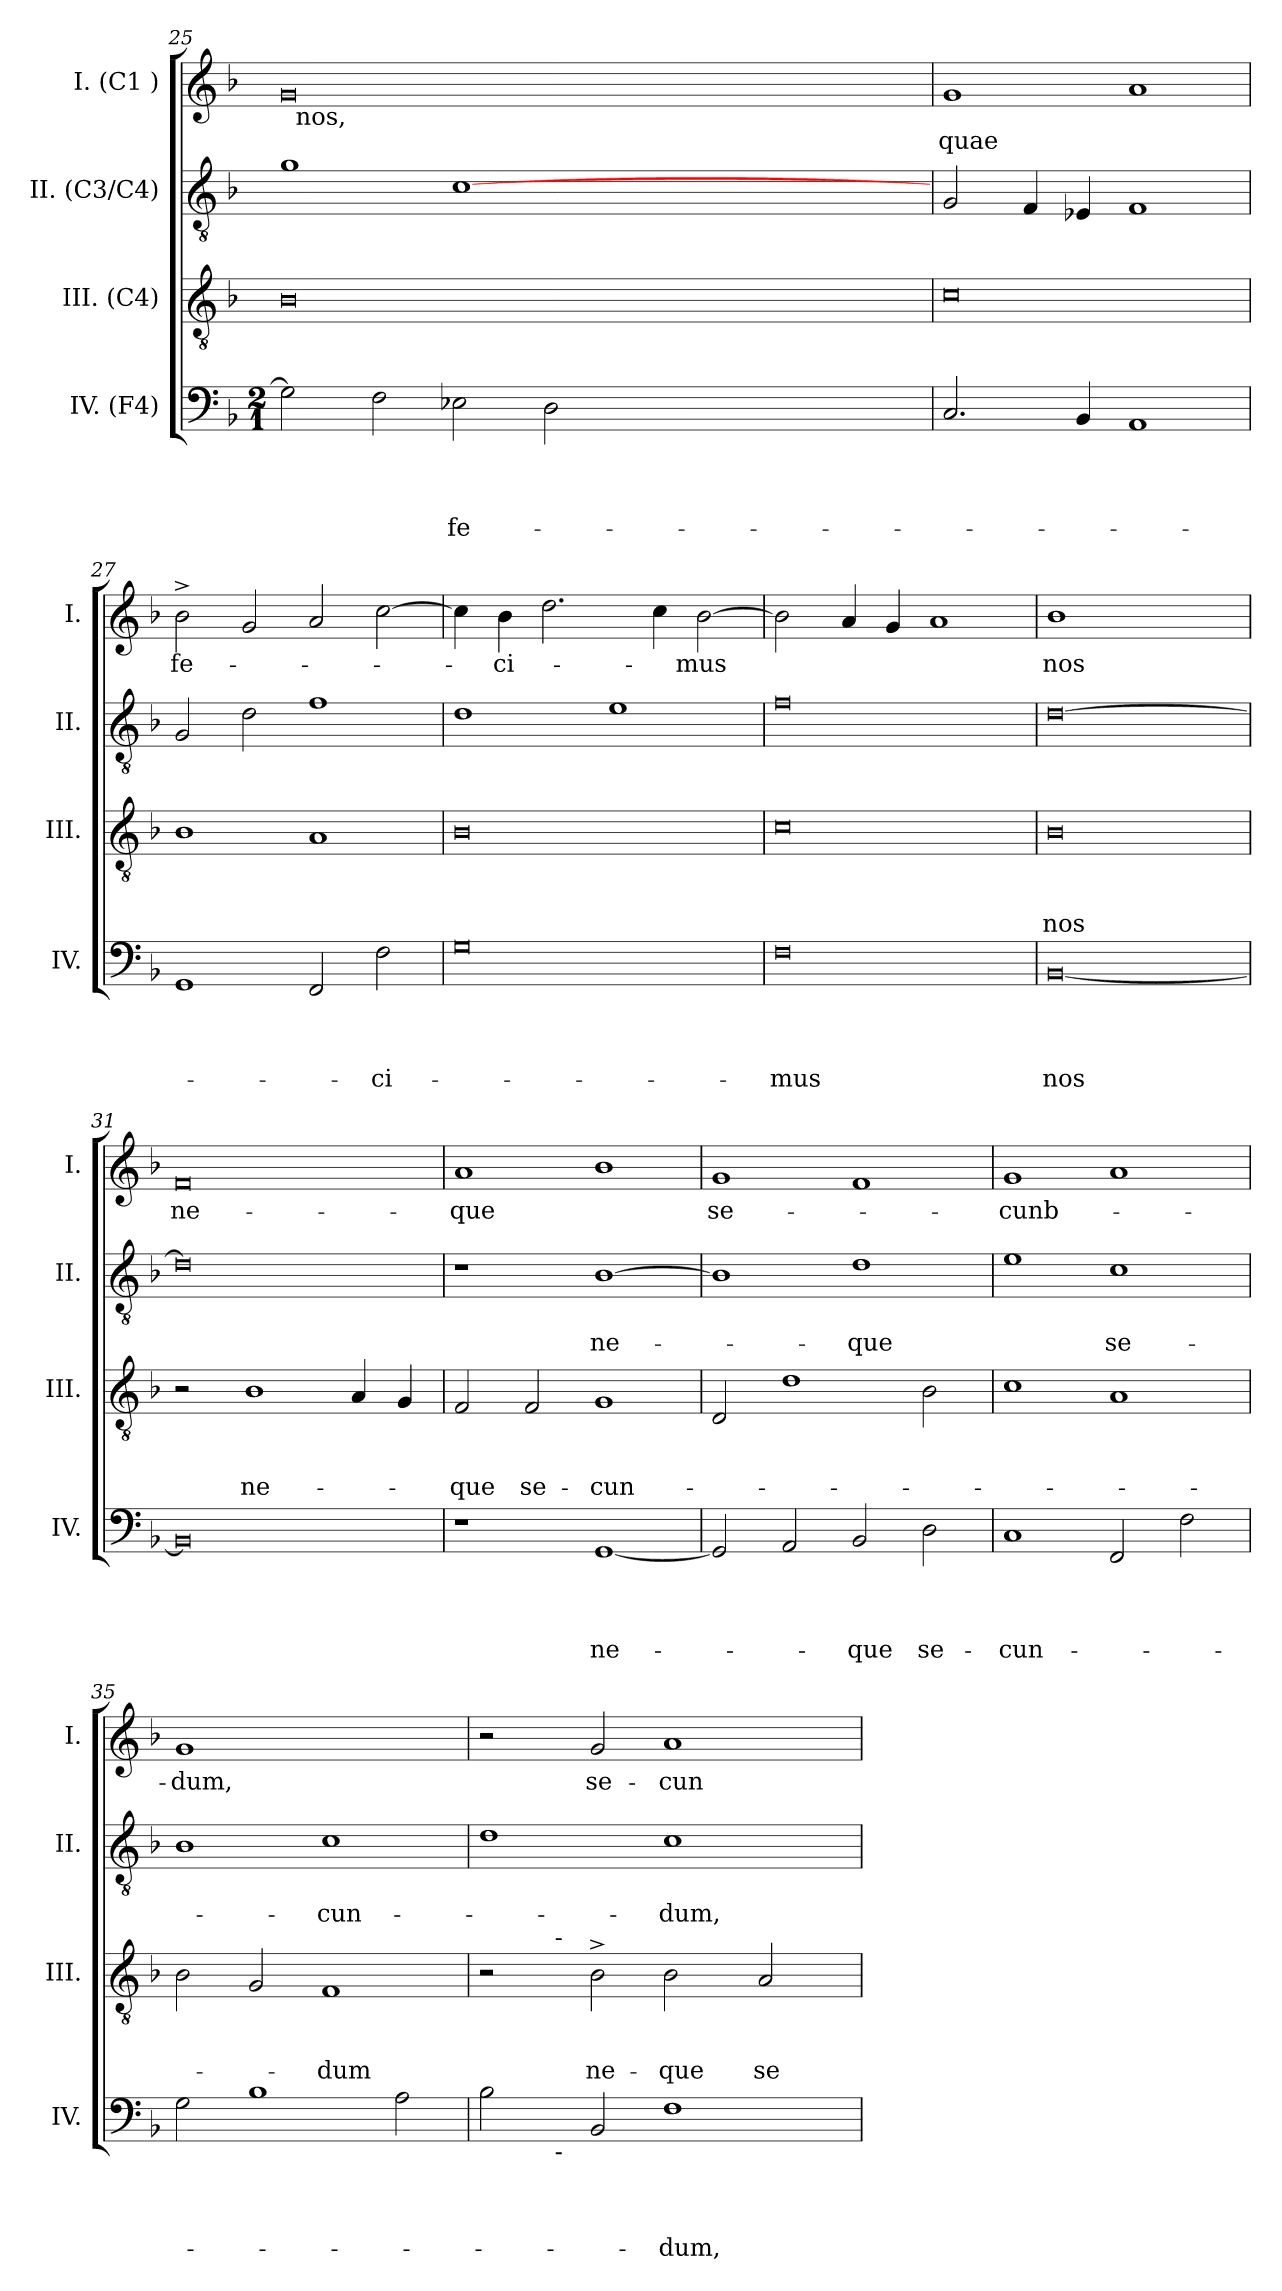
**kern	**text	**text	**text	**text	**kern	**text	**text	**text	**kern	**text	**text	**kern	**text
*part4	*part4	*part4	*part4	*part4	*part3	*part3	*part3	*part3	*part2	*part2	*part2	*part1	*part1
*staff4	*staff4	*staff4	*staff4	*staff4	*staff3	*staff3	*staff3	*staff3	*staff2	*staff2	*staff2	*staff1	*staff1
*I"IV. (F4)	*	*	*	*	*I"III. (C4)	*	*	*	*I"II. (C3/C4)	*	*	*I"I. (C1 )	*
*I'IV.	*	*	*	*	*I'III.	*	*	*	*I'II.	*	*	*I'I.	*
*clefF4	*	*	*	*	*clefGv2	*	*	*	*clefGv2	*	*	*clefG2	*
*k[b-]	*	*	*	*	*k[b-]	*	*	*	*k[b-]	*	*	*k[b-]	*
*F:	*	*	*	*	*F:	*	*	*	*F:	*	*	*F:	*
*M2/1	*	*	*	*	*	*	*	*	*	*	*	*	*
=25	=25	=25	=25	=25	=25	=25	=25	=25	=25	=25	=25	=25	=25
*	*	*	*	*	*	*	*	*	*	*	*	*^	*
2G\]	.	.	.	.	0B-	.	.	.	1g	.	.	0g	32ryy	.
!	!	!	!	!	!	!	!	!	!	!	!	!	!LO:TX:b:t=nos,	!
.	.	.	.	.	.	.	.	.	.	.	.	.	1ryy	.
2F\	.	.	.	.	.	.	.	.	.	.	.	.	.	.
!	!	!	!	!LO:LY:b	!	!	!	!	!	!	!	!	!	!
2E-\	.	.	.	fe-	.	.	.	.	[<1c	.	.	.	.	.
.	.	.	.	.	.	.	.	.	.	.	.	.	2ryy	.
2D\	.	.	.	.	.	.	.	.	.	.	.	.	.	.
.	.	.	.	.	.	.	.	.	.	.	.	.	4...ryy	.
!!LO:LB:g=z
=26	=26	=26	=26	=26	=26	=26	=26	=26	=26	=26	=26	=26	=26	=26
!	!	!	!	!	!	!	!	!	!	!	!	!	!	!LO:LY:b
*	*	*	*	*	*	*	*	*	*	*	*	*v	*v	*
2.C/	.	.	.	.	0c	.	.	.	2G/	.	.	1g	-quae
.	.	.	.	.	.	.	.	.	4F/	.	.	.	.
4BB-/	.	.	.	.	.	.	.	.	4E-/	.	.	.	.
1AA	.	.	.	.	.	.	.	.	1F	.	.	1a	.
=27	=27	=27	=27	=27	=27	=27	=27	=27	=27	=27	=27	=27	=27
!	!	!	!	!	!	!	!	!	!	!	!	!	!LO:LY:b
1GG	.	.	.	.	1B-	.	.	.	2G/	.	.	2b-^>\	fe-
.	.	.	.	.	.	.	.	.	2d\	.	.	2g/	.
2FF/	.	.	.	.	1A	.	.	.	1f	.	.	2a/	.
!	!	!	!	!LO:LY:b	!	!	!	!	!	!	!	!	!
2F\	.	.	.	-ci-	.	.	.	.	.	.	.	[>2cc\	.
=28	=28	=28	=28	=28	=28	=28	=28	=28	=28	=28	=28	=28	=28
0G	.	.	.	.	0B-	.	.	.	1d	.	.	4cc\]	.
!	!	!	!	!	!	!	!	!	!	!	!	!	!LO:LY:b
.	.	.	.	.	.	.	.	.	.	.	.	4b-\	-ci-
.	.	.	.	.	.	.	.	.	.	.	.	2.dd\	.
.	.	.	.	.	.	.	.	.	1e	.	.	.	.
.	.	.	.	.	.	.	.	.	.	.	.	4cc\	.
!	!	!	!	!	!	!	!	!	!	!	!	!	!LO:LY:b
.	.	.	.	.	.	.	.	.	.	.	.	[>2b-\	-mus
=29	=29	=29	=29	=29	=29	=29	=29	=29	=29	=29	=29	=29	=29
!	!	!	!	!LO:LY:b	!	!	!	!	!	!	!	!	!
0F	.	.	.	-mus	0c	.	.	.	0f	.	.	2b-\]	.
.	.	.	.	.	.	.	.	.	.	.	.	4a/	.
.	.	.	.	.	.	.	.	.	.	.	.	4g/	.
.	.	.	.	.	.	.	.	.	.	.	.	1a	.
=30	=30	=30	=30	=30	=30	=30	=30	=30	=30	=30	=30	=30	=30
*	*	*	*	*	*	*	*	*	*	*	*	*^	*
!	!	!	!	!LO:LY:b	!	!	!	!LO:LY:b	!	!	!	!	!LO:N:vis=1	!LO:LY:b
[<0BB-	.	.	.	nos	0B-	.	.	nos	[<0d	.	.	1b-	0rc	nos
.	.	.	.	.	.	.	.	.	.	.	.	1ryy	.	.
*	*	*	*	*	*	*	*	*	*	*	*	*v	*v	*
!!LO:LB:g=z
=31	=31	=31	=31	=31	=31	=31	=31	=31	=31	=31	=31	=31	=31
!	!	!	!	!	!	!	!	!	!	!	!	!	!LO:LY:b:rj
0BB-]	.	.	.	.	2r	.	.	.	0d]	.	.	0f	ne-
!	!	!	!	!	!	!	!	!LO:LY:b	!	!	!	!	!
.	.	.	.	.	1B-	.	.	ne-	.	.	.	.	.
.	.	.	.	.	4A/	.	.	.	.	.	.	.	.
.	.	.	.	.	4G/	.	.	.	.	.	.	.	.
=32	=32	=32	=32	=32	=32	=32	=32	=32	=32	=32	=32	=32	=32
!	!	!	!	!	!	!	!	!LO:LY:b	!	!	!	!	!LO:LY:b
1r	.	.	.	.	2F/	.	.	-que	1r	.	.	1a	-que
!	!	!	!	!	!	!	!	!LO:LY:b	!	!	!	!	!
.	.	.	.	.	2F/	.	.	se-	.	.	.	.	.
!	!	!	!	!LO:LY:b	!	!	!	!LO:LY:b	!	!	!LO:LY:b	!	!
[<1GG	.	.	.	ne-	1G	.	.	-cun-	[>1B-	.	-ne-	1b-	.
=33	=33	=33	=33	=33	=33	=33	=33	=33	=33	=33	=33	=33	=33
!	!	!	!	!	!	!	!	!	!	!	!	!	!LO:LY:b
2GG/]	.	.	.	.	2D/	.	.	.	1B-]	.	.	1g	se-
2AA/	.	.	.	.	1d	.	.	.	.	.	.	.	.
!	!	!	!	!LO:LY:b	!	!	!	!	!	!	!LO:LY:b	!	!
2BB-/	.	.	.	-que	.	.	.	.	1d	.	-que	1f	.
!	!	!	!	!LO:LY:b	!	!	!	!	!	!	!	!	!
2D\	.	.	.	se-	2B-\	.	.	.	.	.	.	.	.
=34	=34	=34	=34	=34	=34	=34	=34	=34	=34	=34	=34	=34	=34
!	!	!	!	!LO:LY:b	!	!	!	!	!	!	!	!	!LO:LY:b
1C	.	.	.	-cun-	1c	.	.	.	1e	.	.	1g	-cunb-
!	!	!	!	!	!	!	!	!	!	!	!LO:LY:b	!	!
2FF/	.	.	.	.	1A	.	.	.	1c	.	se-	1a	.
2F\	.	.	.	.	.	.	.	.	.	.	.	.	.
=35	=35	=35	=35	=35	=35	=35	=35	=35	=35	=35	=35	=35	=35
*	*	*	*	*	*	*	*	*	*	*	*	*^	*
!	!	!	!	!	!	!	!	!	!	!	!	!	!LO:N:vis=1	!LO:LY:b
2G\	.	.	.	.	2B-\	.	.	.	1B-	.	.	1g	0rc	-dum,
1B-	.	.	.	.	2G/	.	.	.	.	.	.	.	.	.
!	!	!	!	!	!	!	!	!LO:LY:b	!	!	!LO:LY:b	!	!	!
.	.	.	.	.	1F	.	.	-dum	1c	.	-cun-	1ryy	.	.
2A\	.	.	.	.	.	.	.	.	.	.	.	.	.	.
*	*	*	*	*	*	*	*	*	*	*	*	*v	*v	*
!!LO:PB:g=z
=36	=36	=36	=36	=36	=36	=36	=36	=36	=36	=36	=36	=36	=36
*^	*	*	*	*	*^	*	*	*	*	*	*	*	*
2B-\	4ryy	.	.	.	.	2r	4ryy	.	.	.	1d	.	.	2r	.
.	16.ryy	.	.	.	.	.	16.ryy	.	.	.	.	.	.	.	.
!	!	!	!	!	!	!	!LO:TX:a:t=-	!	!	!	!	!	!	!	!
!	!LO:TX:b:t=-	!	!	!	!	!	!	!	!	!	!	!	!	!	!
.	1ryy	.	.	.	.	.	1ryy	.	.	.	.	.	.	.	.
!	!	!	!	!	!	!	!	!	!	!LO:LY:b	!	!	!	!	!LO:LY:b
2BB-/	.	.	.	.	.	2B-^>\	.	.	.	ne-	.	.	.	2g/	se-
!	!	!	!	!	!LO:LY:b	!	!	!	!	!LO:LY:b	!	!	!LO:LY:b	!	!LO:LY:b
1F	.	.	.	.	-dum,	2B-\	.	.	.	-que	1c	.	-dum,	1a	-cun-
.	2ryy	.	.	.	.	.	2ryy	.	.	.	.	.	.	.	.
!	!	!	!	!	!	!	!	!	!	!LO:LY:b	!	!	!	!	!
.	.	.	.	.	.	2A/	.	.	.	se-	.	.	.	.	.
.	8ryy	.	.	.	.	.	8ryy	.	.	.	.	.	.	.	.
.	32ryy	.	.	.	.	.	32ryy	.	.	.	.	.	.	.	.
*v	*v	*	*	*	*	*	*	*	*	*	*	*	*	*	*
*	*	*	*	*	*v	*v	*	*	*	*	*	*	*	*
=	=	=	=	=	=	=	=	=	=	=	=	=	=
*-	*-	*-	*-	*-	*-	*-	*-	*-	*-	*-	*-	*-	*-
